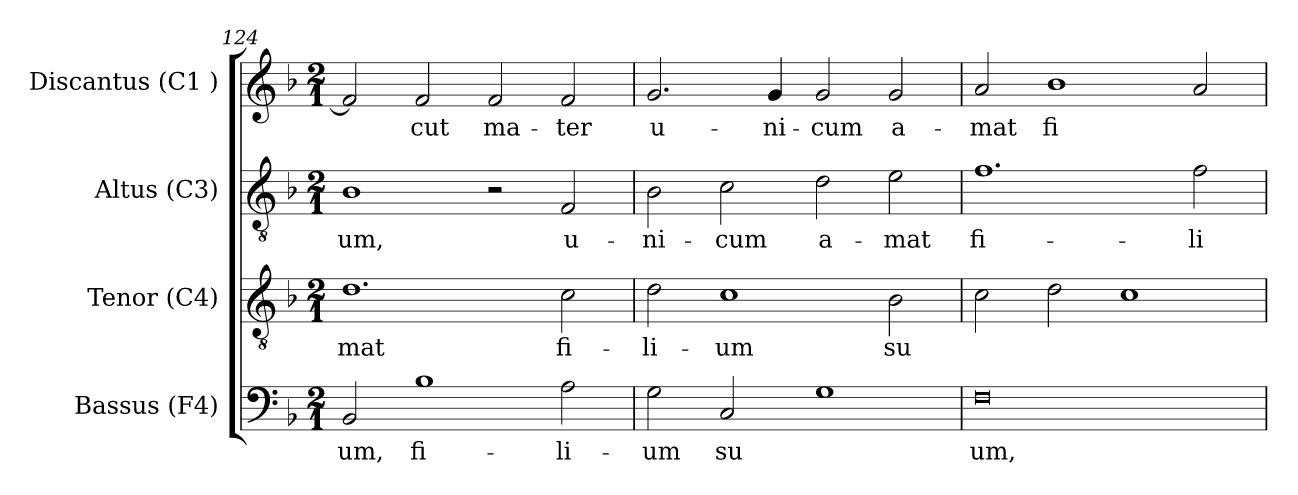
**kern	**text	**kern	**text	**kern	**text	**kern	**text
*part4	*part4	*part3	*part3	*part2	*part2	*part1	*part1
*staff4	*staff4	*staff3	*staff3	*staff2	*staff2	*staff1	*staff1
*I"Bassus (F4)	*	*I"Tenor (C4)	*	*I"Altus (C3)	*	*I"Discantus (C1 )	*
*I'B.	*	*I'T.	*	*I'A.	*	*I'D.	*
*clefF4	*	*clefGv2	*	*clefGv2	*	*clefG2	*
*k[b-]	*	*k[b-]	*	*k[b-]	*	*k[b-]	*
*F:	*	*F:	*	*F:	*	*F:	*
*M2/1	*	*M2/1	*	*M2/1	*	*M2/1	*
=124	=124	=124	=124	=124	=124	=124	=124
!	!LO:LY:b	!	!LO:LY:b:cj	!	!LO:LY:b:cj	!	!LO:LY:b:cj
2BB-/	-um,	1.d	-mat	1B-	-um,	2f/]	--
!	!LO:LY:b	!	!	!	!	!	!LO:LY:b:cj
1B-	fi-	.	.	.	.	2f/	-cut
!	!	!	!	!	!	!	!LO:LY:b:cj
.	.	.	.	2r	.	2f/	ma-
!	!LO:LY:b	!	!LO:LY:b:cj	!	!LO:LY:b:cj	!	!LO:LY:b:cj
2A\	-li-	2c\	fi-	2F/	u-	2f/	-ter
=125	=125	=125	=125	=125	=125	=125	=125
!	!LO:LY:b	!	!LO:LY:b:cj	!	!LO:LY:b:cj	!	!LO:LY:b:cj
2G\	-um	2d\	-li-	2B-\	-ni-	2.g/	u-
!	!LO:LY:b	!	!LO:LY:b:cj	!	!LO:LY:b:cj	!	!
2C/	su-	1c	-um	2c\	-cum	.	.
!	!	!	!	!	!	!	!LO:LY:b:cj
.	.	.	.	.	.	4g/	-ni-
!	!LO:LY:b	!	!	!	!LO:LY:b:cj	!	!LO:LY:b:cj
1G	--	.	.	2d\	a-	2g/	-cum
!	!	!	!LO:LY:b:cj	!	!LO:LY:b:cj	!	!LO:LY:b:cj
.	.	2B-\	su-	2e\	-mat	2g/	a-
=126	=126	=126	=126	=126	=126	=126	=126
!	!LO:LY:b	!	!LO:LY:b:cj	!	!LO:LY:b:cj	!	!LO:LY:b:cj
0F	-um,	2c\	--	1.f	fi-	2a/	-mat
!	!	!	!LO:LY:b:cj	!	!	!	!LO:LY:b:cj
.	.	2d\	--	.	.	1b-	fi-
!	!	!	!LO:LY:b:cj	!	!	!	!
.	.	1c	--	.	.	.	.
!	!	!	!	!	!LO:LY:b:cj	!	!LO:LY:b:cj
.	.	.	.	2f\	-li-	2a/	--
=	=	=	=	=	=	=	=
*-	*-	*-	*-	*-	*-	*-	*-
